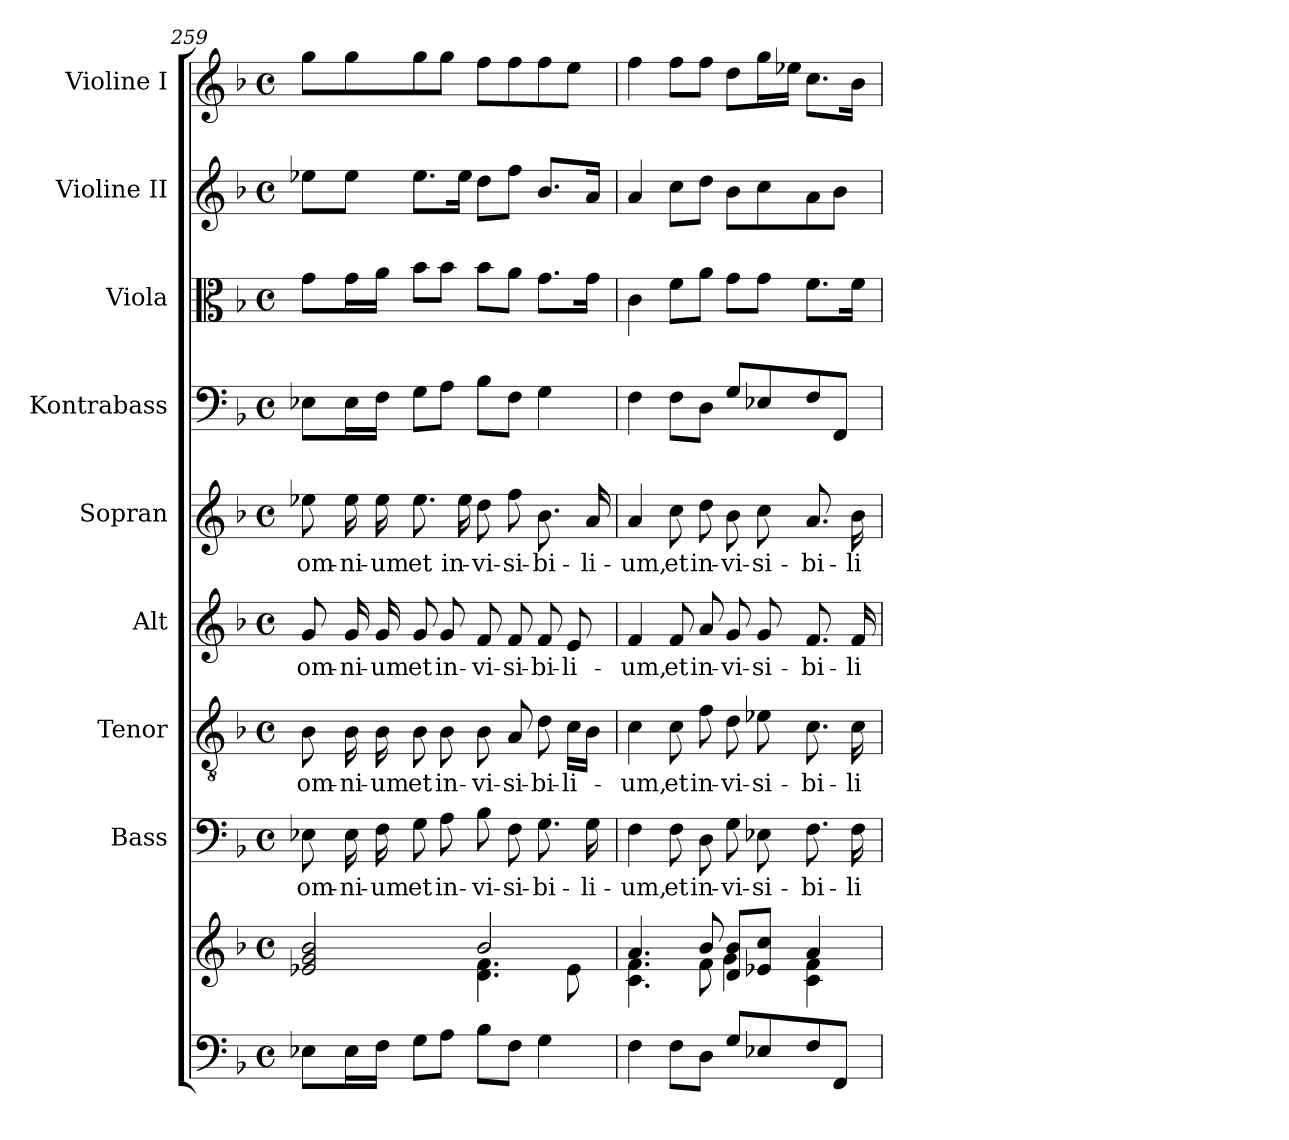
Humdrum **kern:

**kern	**kern	**kern	**text	**kern	**text	**kern	**text	**kern	**text	**kern	**kern	**kern	**kern
*part9	*part9	*part8	*part8	*part7	*part7	*part6	*part6	*part5	*part5	*part4	*part3	*part2	*part1
*staff10	*staff9	*staff8	*staff8	*staff7	*staff7	*staff6	*staff6	*staff5	*staff5	*staff4	*staff3	*staff2	*staff1
*	*	*I"Bass	*	*I"Tenor	*	*I"Alt	*	*I"Sopran	*	*I"Kontrabass	*I"Viola	*I"Violine II	*I"Violine I
*	*	*I'B.	*	*I'T.	*	*I'A.	*	*I'S.	*	*I'Kb.	*I'Vla.	*I'Vl. II	*I'Vl. I
*clefF4	*clefG2	*clefF4	*	*clefGv2	*	*clefG2	*	*clefG2	*	*clefF4	*clefC3	*clefG2	*clefG2
*	*	*	*	*	*	*	*	*	*	*ITrd7c12	*	*	*
*k[b-]	*k[b-]	*k[b-]	*	*k[b-]	*	*k[b-]	*	*k[b-]	*	*k[b-]	*k[b-]	*k[b-]	*k[b-]
*F:	*F:	*F:	*	*F:	*	*F:	*	*F:	*	*F:	*F:	*F:	*F:
*M4/4	*M4/4	*M4/4	*	*M4/4	*	*M4/4	*	*M4/4	*	*M4/4	*M4/4	*M4/4	*M4/4
*met(c)	*met(c)	*met(c)	*	*met(c)	*	*met(c)	*	*met(c)	*	*met(c)	*met(c)	*met(c)	*met(c)
=259	=259	=259	=259	=259	=259	=259	=259	=259	=259	=259	=259	=259	=259
*	*^	*	*	*	*	*	*	*	*	*	*	*	*
!	!	!	!	!LO:LY:b	!	!LO:LY:b	!	!LO:LY:b	!	!LO:LY:b	!	!	!	!
8E-X\L	2e-X/ 2g/ 2b-/	2ryy	8E-X\	om-	8B-\	om-	8g/	om-	8ee-X\	om-	8EE-X\L	8g\L	8ee-X\L	8gg\L
!	!	!	!	!LO:LY:b	!	!LO:LY:b	!	!LO:LY:b	!	!LO:LY:b	!	!	!	!
16E-\L	.	.	16E-\	-ni-	16B-\	-ni-	16g/	-ni-	16ee-\	-ni-	16EE-\L	16g\L	8ee-\J	8gg\
!	!	!	!	!LO:LY:b	!	!LO:LY:b	!	!LO:LY:b	!	!LO:LY:b	!	!	!	!
16F\JJ	.	.	16F\	-um	16B-\	-um	16g/	-um	16ee-\	-um	16FF\JJ	16a\JJ	.	.
!	!	!	!	!LO:LY:b	!	!LO:LY:b	!	!LO:LY:b	!	!LO:LY:b	!	!	!	!
8G\L	.	.	8G\	et	8B-\	et	8g/	et	8.ee-\	et	8GG\L	8b-\L	8.ee-\L	8gg\
!	!	!	!	!LO:LY:b	!	!LO:LY:b	!	!LO:LY:b	!	!	!	!	!	!
8A\J	.	.	8A\	in-	8B-\	in-	8g/	in-	.	.	8AA\J	8b-\J	.	8gg\J
!	!	!	!	!	!	!	!	!	!	!LO:LY:b	!	!	!	!
.	.	.	.	.	.	.	.	.	16ee-\	in-	.	.	16ee-\Jk	.
!	!	!	!	!LO:LY:b	!	!LO:LY:b	!	!LO:LY:b	!	!LO:LY:b	!	!	!	!
8B-\L	2b-/	4.d\ 4.f\	8B-\	-vi-	8B-\	-vi-	8f/	-vi-	8dd\	-vi-	8BB-\L	8b-\L	8dd\L	8ff\L
!	!	!	!	!LO:LY:b	!	!LO:LY:b	!	!LO:LY:b	!	!LO:LY:b	!	!	!	!
8F\J	.	.	8F\	-si-	8A/	-si-	8f/	-si-	8ff\	-si-	8FF\J	8a\J	8ff\J	8ff\
!	!	!	!	!LO:LY:b	!	!LO:LY:b	!	!LO:LY:b	!	!LO:LY:b	!	!	!	!
4G\	.	.	8.G\	-bi-	8d\	-bi-	8f/	-bi-	8.b-\	-bi-	4GG\	8.g\L	8.b-/L	8ff\
!	!	!	!	!	!	!LO:LY:b	!	!LO:LY:b	!	!	!	!	!	!
.	.	8e-\	.	.	16c\LL	-li-	8e/	-li-	.	.	.	.	.	8ee\J
!	!	!	!	!LO:LY:b	!	!	!	!	!	!LO:LY:b	!	!	!	!
.	.	.	16G\	-li-	16B-\JJ	.	.	.	16a/	-li-	.	16g\Jk	16a/Jk	.
!!LO:LB:g=z
=260	=260	=260	=260	=260	=260	=260	=260	=260	=260	=260	=260	=260	=260	=260
!	!	!	!	!LO:LY:b	!	!LO:LY:b	!	!LO:LY:b	!	!LO:LY:b	!	!	!	!
4F\	4.a/	4.c\ 4.f\	4F\	-um,	4c\	-um,	4f/	-um,	4a/	-um,	4FF\	4c\	4a/	4ff\
!	!	!	!	!LO:LY:b	!	!LO:LY:b	!	!LO:LY:b	!	!LO:LY:b	!	!	!	!
8F\L	.	.	8F\	et	8c\	et	8f/	et	8cc\	et	8FF\L	8f\L	8cc\L	8ff\L
!	!	!	!	!LO:LY:b	!	!LO:LY:b	!	!LO:LY:b	!	!LO:LY:b	!	!	!	!
8D\J	8b-/	8f\	8D\	in-	8f\	in-	8a/	in-	8dd\	in-	8DD\J	8a\J	8dd\J	8ff\J
!	!	!	!	!LO:LY:b	!	!LO:LY:b	!	!LO:LY:b	!	!LO:LY:b	!	!	!	!
8G/L	8d/ 8b-/L	4g\	8G\	-vi-	8d\	-vi-	8g/	-vi-	8b-\	-vi-	8GG/L	8g\L	8b-\L	8dd\L
!	!	!	!	!LO:LY:b	!	!LO:LY:b	!	!LO:LY:b	!	!LO:LY:b	!	!	!	!
8E-X/	8e-X/ 8cc/J	.	8E-X\	-si-	8e-X\	-si-	8g/	-si-	8cc\	-si-	8EE-X/	8g\J	8cc\	16gg\L
.	.	.	.	.	.	.	.	.	.	.	.	.	.	16ee-X\JJ
!	!	!	!	!LO:LY:b	!	!LO:LY:b	!	!LO:LY:b	!	!LO:LY:b	!	!	!	!
8F/	4a/	4c\ 4f\	8.F\	-bi-	8.c\	-bi-	8.f/	-bi-	8.a/	-bi-	8FF/	8.f\L	8a\	8.cc\L
8FF/J	.	.	.	.	.	.	.	.	.	.	8FFF/J	.	8b-\J	.
!	!	!	!	!LO:LY:b	!	!LO:LY:b	!	!LO:LY:b	!	!LO:LY:b	!	!	!	!
.	.	.	16F\	-li-	16c\	-li-	16f/	-li-	16b-\	-li-	.	16f\Jk	.	16b-\Jk
*	*v	*v	*	*	*	*	*	*	*	*	*	*	*	*
=	=	=	=	=	=	=	=	=	=	=	=	=	=
*-	*-	*-	*-	*-	*-	*-	*-	*-	*-	*-	*-	*-	*-
